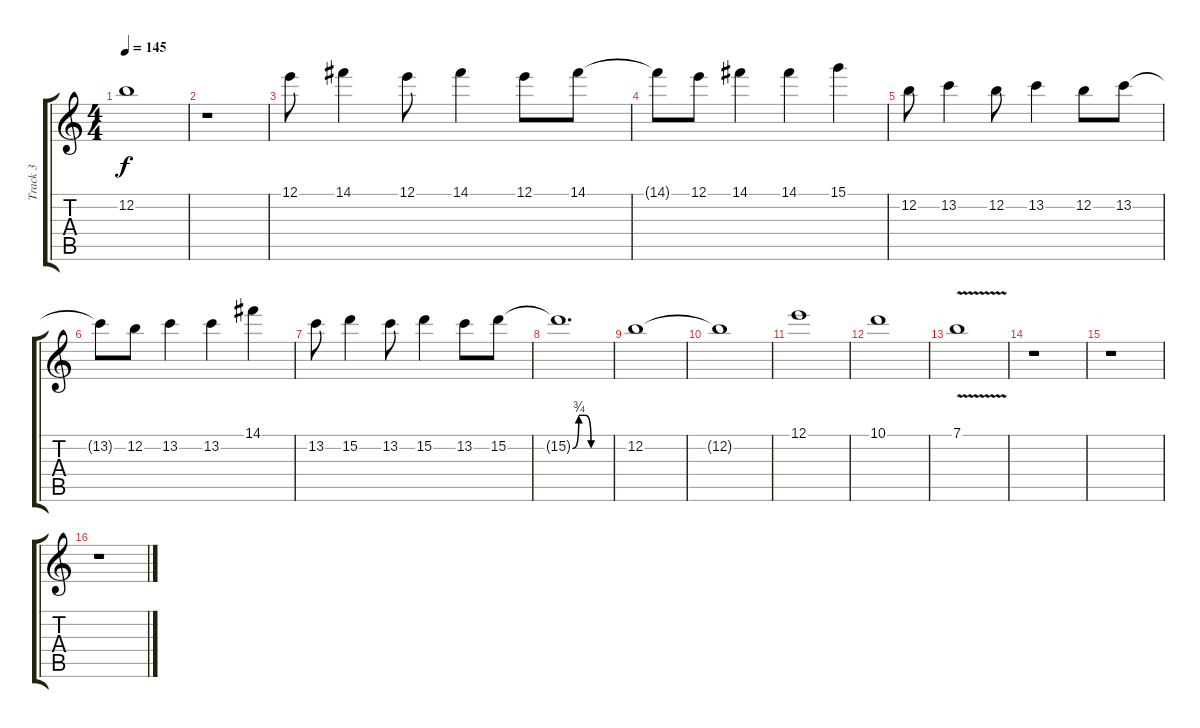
\track ("Track 3" "Track 3") {instrument distortionguitar}
\staff {score tabs}
\tuning (E4 B3 G3 D3 A2 E2) {hide}
\ts (4 4)
\tempo 145
\clef g2
\ks c
12.2.1{dy f} |
r.1 |
12.1.8 14.1.4 12.1.8 14.1.4 12.1.8 14.1.8 |
14.1{t}.8 12.1.8 14.1.4 14.1.4 15.1.4 |
12.2.8 13.2.4 12.2.8 13.2.4 12.2.8 13.2.8 |
13.2{t}.8 12.2.8 13.2.4 13.2.4 14.1.4 |
13.2.8 15.2.4 13.2.8 15.2.4 13.2.8 15.2.8 |
15.2{be (custom 0 0 10 3 20 3 30 0 60 0) t}.1{d} |
12.2.1 |
12.2{t}.1 |
12.1.1 |
10.1.1 |
7.1{v}.1 |
r.1 |
r.1 |
r.1
